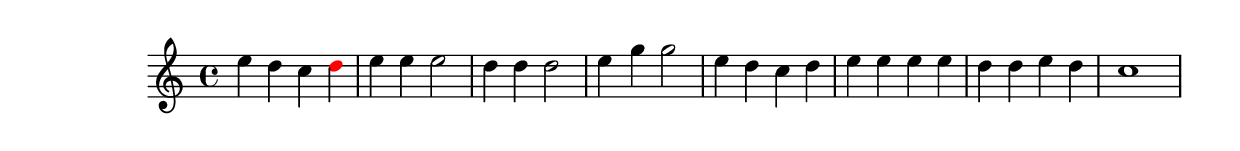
\version "2.18.2"
\language "english"

\header {
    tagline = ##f
}

\layout {}

\paper {}

\score {
    \new Staff
    {
        {   % measure
            \time 4/4
            \tweak color #black
            e''4
            \tweak color #black
            d''4
            \tweak color #black
            c''4
            \tweak color #red
            d''4
        }   % measure
        {   % measure
            e''4
            e''4
            e''2
        }   % measure
        {   % measure
            d''4
            d''4
            d''2
        }   % measure
        {   % measure
            e''4
            g''4
            g''2
        }   % measure
        {   % measure
            e''4
            d''4
            c''4
            d''4
        }   % measure
        {   % measure
            e''4
            e''4
            e''4
            e''4
        }   % measure
        {   % measure
            d''4
            d''4
            e''4
            d''4
        }   % measure
        {   % measure
            c''1
        }   % measure
    }
}